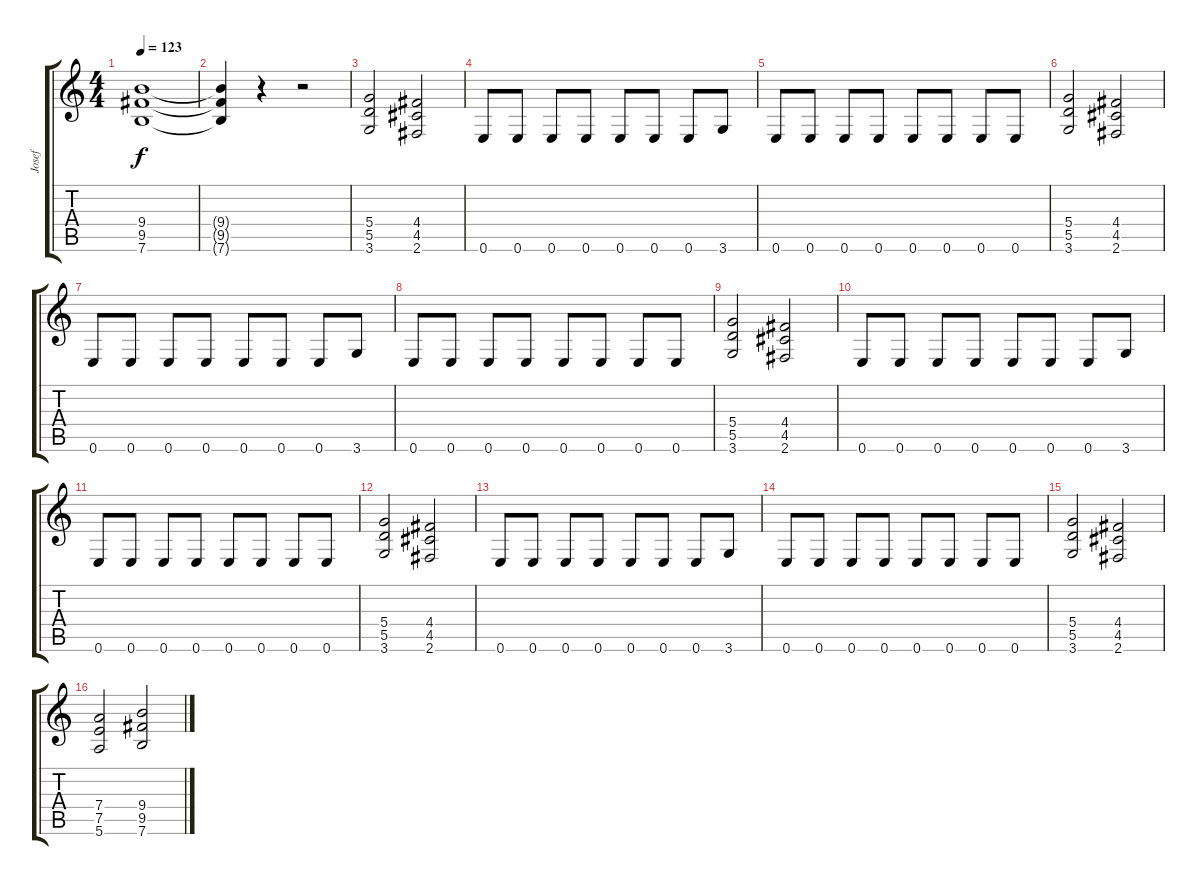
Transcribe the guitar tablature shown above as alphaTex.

\track ("Josef" "Josef") {instrument overdrivenguitar}
\staff {score tabs}
\tuning (E4 B3 G3 D3 A2 E2) {hide}
\ts (4 4)
\tempo 123
\clef g2
\ks c
(9.4{t} 9.5{t} 7.6{t}).1{dy f} |
(9.4{t} 9.5{t} 7.6{t}).4 r.4 r.2 |
(5.4 5.5 3.6).2 (4.4 4.5 2.6).2 |
0.6.8 0.6.8 0.6.8 0.6.8 0.6.8 0.6.8 0.6.8 3.6.8 |
0.6.8 0.6.8 0.6.8 0.6.8 0.6.8 0.6.8 0.6.8 0.6.8 |
(5.4 5.5 3.6).2 (4.4 4.5 2.6).2 |
0.6.8 0.6.8 0.6.8 0.6.8 0.6.8 0.6.8 0.6.8 3.6.8 |
0.6.8 0.6.8 0.6.8 0.6.8 0.6.8 0.6.8 0.6.8 0.6.8 |
(5.4 5.5 3.6).2 (4.4 4.5 2.6).2 |
0.6.8 0.6.8 0.6.8 0.6.8 0.6.8 0.6.8 0.6.8 3.6.8 |
0.6.8 0.6.8 0.6.8 0.6.8 0.6.8 0.6.8 0.6.8 0.6.8 |
(5.4 5.5 3.6).2 (4.4 4.5 2.6).2 |
0.6.8 0.6.8 0.6.8 0.6.8 0.6.8 0.6.8 0.6.8 3.6.8 |
0.6.8 0.6.8 0.6.8 0.6.8 0.6.8 0.6.8 0.6.8 0.6.8 |
(5.4 5.5 3.6).2 (4.4 4.5 2.6).2 |
(7.4 7.5 5.6).2 (9.4 9.5 7.6).2
